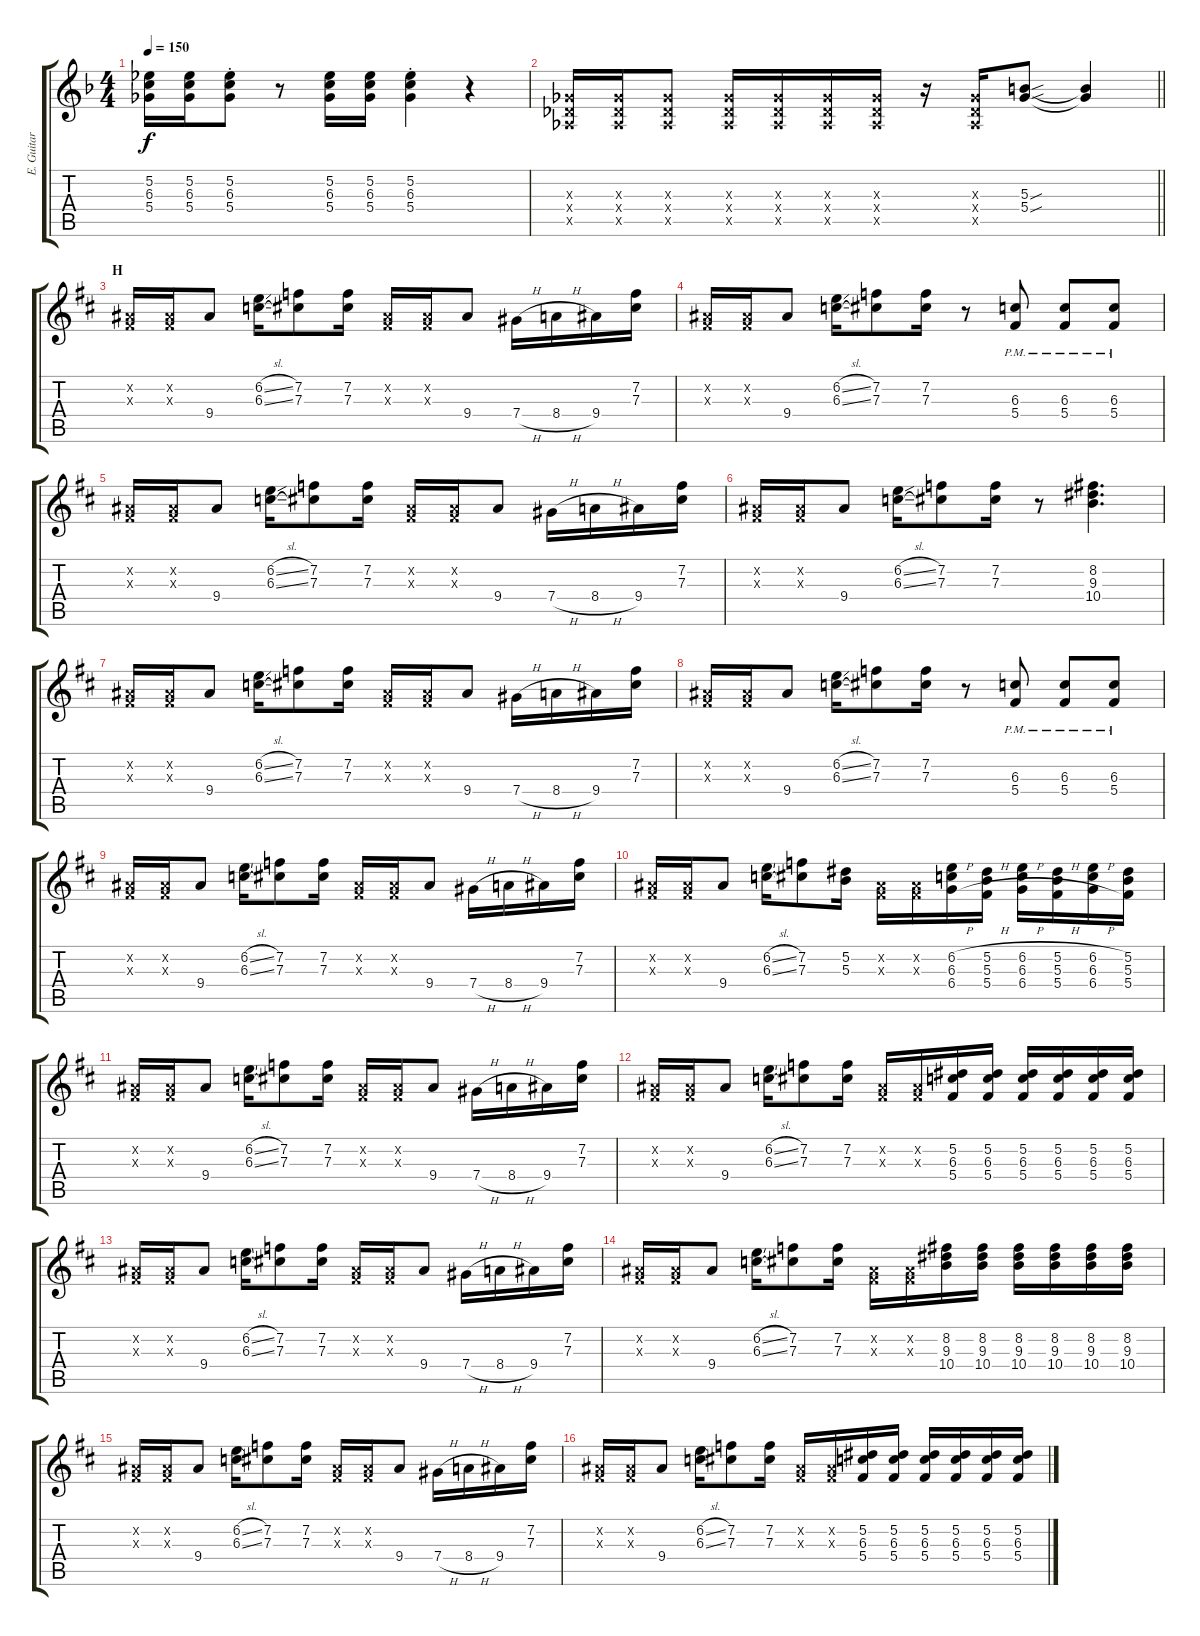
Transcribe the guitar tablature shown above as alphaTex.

\track ("E. Guitar I" "E. Guitar ") {instrument distortionguitar}
\staff {score tabs}
\tuning (Eb4 Bb3 Gb3 Db3 Ab2 Eb2) {hide}
\ts (4 4)
\tempo 150
\clef g2
\ks f
(5.2 6.3 5.4).16{dy f} (5.2 6.3 5.4).16 (5.2{st} 6.3{st} 5.4{st}).8 r.8 (5.2 6.3 5.4).16 (5.2 6.3 5.4).16 (5.2{st} 6.3{st} 5.4{st}).4 r.4 |
\barLineRight lightlight
(0.3{x} 0.4{x} 0.5{x}).16 (0.3{x} 0.4{x} 0.5{x}).16 (0.3{x} 0.4{x} 0.5{x}).8 (0.3{x} 0.4{x} 0.5{x}).16 (0.3{x} 0.4{x} 0.5{x}).16 (0.3{x} 0.4{x} 0.5{x}).16 (0.3{x} 0.4{x} 0.5{x}).16 r.16 (0.3{x} 0.4{x} 0.5{x}).16 (5.3{sou} 5.4{sou}).8 (5.3{t} 5.4{t}).4 |
\section ("" "H")
\ks d
(0.2{x} 0.3{x}).16 (0.2{x} 0.3{x}).16 9.4.8 (6.2{sl} 6.3{sl}).16 (7.2 7.3).8 (7.2 7.3).16 (0.2{x} 0.3{x}).16 (0.2{x} 0.3{x}).16 9.4.8 7.4{h}.16 8.4{h}.16 9.4.16 (7.2 7.3).16 |
(0.2{x} 0.3{x}).16 (0.2{x} 0.3{x}).16 9.4.8 (6.2{sl} 6.3{sl}).16 (7.2 7.3).8 (7.2 7.3).16 r.8 (6.3{pm} 5.4{pm}).8 (6.3{pm} 5.4{pm}).8 (6.3{pm} 5.4{pm}).8 |
(0.2{x} 0.3{x}).16 (0.2{x} 0.3{x}).16 9.4.8 (6.2{sl} 6.3{sl}).16 (7.2 7.3).8 (7.2 7.3).16 (0.2{x} 0.3{x}).16 (0.2{x} 0.3{x}).16 9.4.8 7.4{h}.16 8.4{h}.16 9.4.16 (7.2 7.3).16 |
(0.2{x} 0.3{x}).16 (0.2{x} 0.3{x}).16 9.4.8 (6.2{sl} 6.3{sl}).16 (7.2 7.3).8 (7.2 7.3).16 r.8 (8.2 9.3 10.4).4{d} |
(0.2{x} 0.3{x}).16 (0.2{x} 0.3{x}).16 9.4.8 (6.2{sl} 6.3{sl}).16 (7.2 7.3).8 (7.2 7.3).16 (0.2{x} 0.3{x}).16 (0.2{x} 0.3{x}).16 9.4.8 7.4{h}.16 8.4{h}.16 9.4.16 (7.2 7.3).16 |
(0.2{x} 0.3{x}).16 (0.2{x} 0.3{x}).16 9.4.8 (6.2{sl} 6.3{sl}).16 (7.2 7.3).8 (7.2 7.3).16 r.8 (6.3{pm} 5.4{pm}).8 (6.3{pm} 5.4{pm}).8 (6.3{pm} 5.4{pm}).8 |
(0.2{x} 0.3{x}).16 (0.2{x} 0.3{x}).16 9.4.8 (6.2{sl} 6.3{sl}).16 (7.2 7.3).8 (7.2 7.3).16 (0.2{x} 0.3{x}).16 (0.2{x} 0.3{x}).16 9.4.8 7.4{h}.16 8.4{h}.16 9.4.16 (7.2 7.3).16 |
(0.2{x} 0.3{x}).16 (0.2{x} 0.3{x}).16 9.4.8 (6.2{sl} 6.3{sl}).16 (7.2 7.3).8 (5.2 5.3).16 (0.2{x} 0.3{x}).16 (0.2{x} 0.3{x}).16 (6.2{h} 6.3{h} 6.4{h}).16 (5.2{h} 5.3{h} 5.4{h}).16 (6.2{h} 6.3{h} 6.4{h}).16 (5.2{h} 5.3{h} 5.4{h}).16 (6.2{h} 6.3{h} 6.4{h}).16 (5.2 5.3 5.4).16 |
(0.2{x} 0.3{x}).16 (0.2{x} 0.3{x}).16 9.4.8 (6.2{sl} 6.3{sl}).16 (7.2 7.3).8 (7.2 7.3).16 (0.2{x} 0.3{x}).16 (0.2{x} 0.3{x}).16 9.4.8 7.4{h}.16 8.4{h}.16 9.4.16 (7.2 7.3).16 |
(0.2{x} 0.3{x}).16 (0.2{x} 0.3{x}).16 9.4.8 (6.2{sl} 6.3{sl}).16 (7.2 7.3).8 (7.2 7.3).16 (0.2{x} 0.3{x}).16 (0.2{x} 0.3{x}).16 (5.2 6.3 5.4).16 (5.2 6.3 5.4).16 (5.2 6.3 5.4).16 (5.2 6.3 5.4).16 (5.2 6.3 5.4).16 (5.2 6.3 5.4).16 |
(0.2{x} 0.3{x}).16 (0.2{x} 0.3{x}).16 9.4.8 (6.2{sl} 6.3{sl}).16 (7.2 7.3).8 (7.2 7.3).16 (0.2{x} 0.3{x}).16 (0.2{x} 0.3{x}).16 9.4.8 7.4{h}.16 8.4{h}.16 9.4.16 (7.2 7.3).16 |
(0.2{x} 0.3{x}).16 (0.2{x} 0.3{x}).16 9.4.8 (6.2{sl} 6.3{sl}).16 (7.2 7.3).8 (7.2 7.3).16 (0.2{x} 0.3{x}).16 (0.2{x} 0.3{x}).16 (8.2 9.3 10.4).16 (8.2 9.3 10.4).16 (8.2 9.3 10.4).16 (8.2 9.3 10.4).16 (8.2 9.3 10.4).16 (8.2 9.3 10.4).16 |
(0.2{x} 0.3{x}).16 (0.2{x} 0.3{x}).16 9.4.8 (6.2{sl} 6.3{sl}).16 (7.2 7.3).8 (7.2 7.3).16 (0.2{x} 0.3{x}).16 (0.2{x} 0.3{x}).16 9.4.8 7.4{h}.16 8.4{h}.16 9.4.16 (7.2 7.3).16 |
(0.2{x} 0.3{x}).16 (0.2{x} 0.3{x}).16 9.4.8 (6.2{sl} 6.3{sl}).16 (7.2 7.3).8 (7.2 7.3).16 (0.2{x} 0.3{x}).16 (0.2{x} 0.3{x}).16 (5.2 6.3 5.4).16 (5.2 6.3 5.4).16 (5.2 6.3 5.4).16 (5.2 6.3 5.4).16 (5.2 6.3 5.4).16 (5.2 6.3 5.4).16
